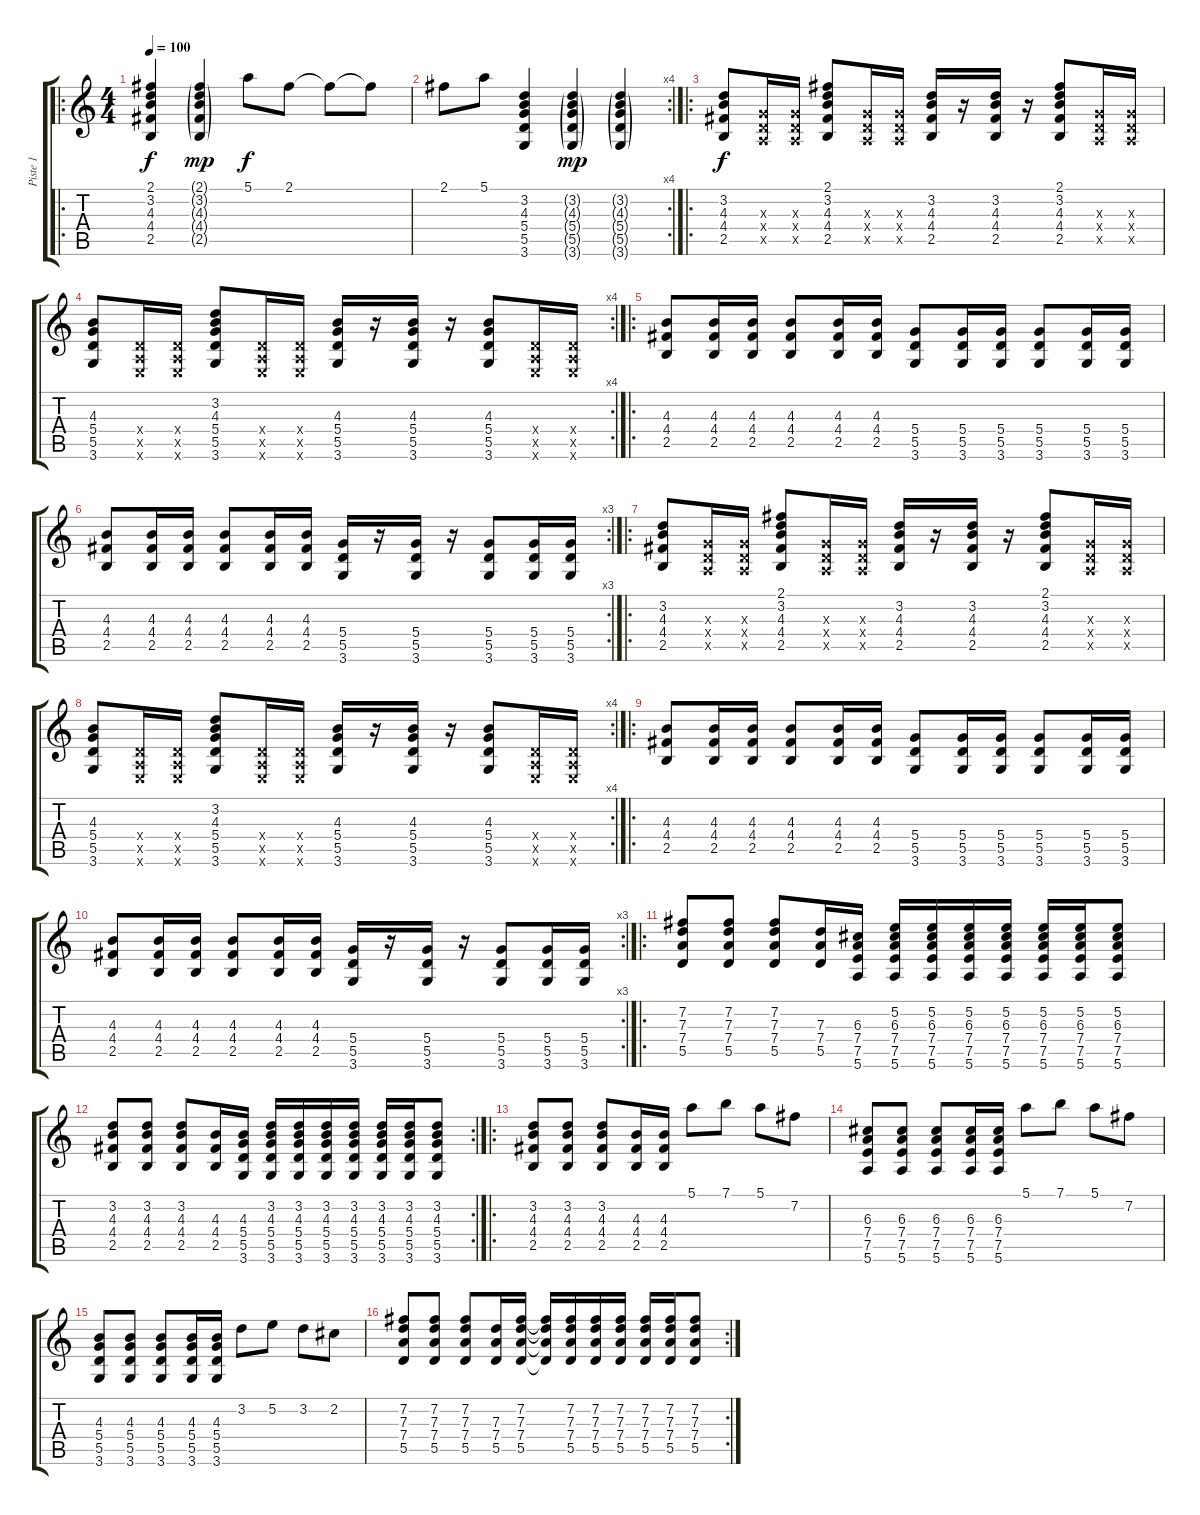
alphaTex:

\track ("Piste 1" "Piste 1") {instrument electricguitarclean}
\staff {score tabs}
\tuning (E4 B3 G3 D3 A2 E2) {hide}
\ro
\ts (4 4)
\tempo 100
\clef g2
\ks c
(2.1 3.2 4.3 4.4 2.5).4{dy f instrument electricguitarclean} (2.1{g} 3.2{g} 4.3{g} 4.4{g} 2.5{g}).4{dy mp} 5.1.8{dy f} 2.1.8 2.1{t}.8 2.1{t}.8 |
\rc 4
2.1.8 5.1.8 (3.2 4.3 5.4 5.5 3.6).4 (3.2{g} 4.3{g} 5.4{g} 5.5{g} 3.6{g}).4{dy mp} (3.2{g} 4.3{g} 5.4{g} 5.5{g} 3.6{g}).4 |
\ro
(3.2 4.3 4.4 2.5).8{dy f} (0.3{x} 0.4{x} 0.5{x}).16 (0.3{x} 0.4{x} 0.5{x}).16 (2.1 3.2 4.3 4.4 2.5).8 (0.3{x} 0.4{x} 0.5{x}).16 (0.3{x} 0.4{x} 0.5{x}).16 (3.2 4.3 4.4 2.5).16 r.16 (3.2 4.3 4.4 2.5).16 r.16 (2.1 3.2 4.3 4.4 2.5).8 (0.3{x} 0.4{x} 0.5{x}).16 (0.3{x} 0.4{x} 0.5{x}).16 |
\rc 4
(4.3 5.4 5.5 3.6).8 (0.4{x} 0.5{x} 0.6{x}).16 (0.4{x} 0.5{x} 0.6{x}).16 (3.2 4.3 5.4 5.5 3.6).8 (0.4{x} 0.5{x} 0.6{x}).16 (0.4{x} 0.5{x} 0.6{x}).16 (4.3 5.4 5.5 3.6).16 r.16 (4.3 5.4 5.5 3.6).16 r.16 (4.3 5.4 5.5 3.6).8 (0.4{x} 0.5{x} 0.6{x}).16 (0.4{x} 0.5{x} 0.6{x}).16 |
\ro
(4.3 4.4 2.5).8{instrument distortionguitar} (4.3 4.4 2.5).16 (4.3 4.4 2.5).16 (4.3 4.4 2.5).8 (4.3 4.4 2.5).16 (4.3 4.4 2.5).16 (5.4 5.5 3.6).8 (5.4 5.5 3.6).16 (5.4 5.5 3.6).16 (5.4 5.5 3.6).8 (5.4 5.5 3.6).16 (5.4 5.5 3.6).16 |
\rc 3
(4.3 4.4 2.5).8{instrument distortionguitar} (4.3 4.4 2.5).16 (4.3 4.4 2.5).16 (4.3 4.4 2.5).8 (4.3 4.4 2.5).16 (4.3 4.4 2.5).16 (5.4 5.5 3.6).16 r.16 (5.4 5.5 3.6).16 r.16 (5.4 5.5 3.6).8 (5.4 5.5 3.6).16 (5.4 5.5 3.6).16 |
\ro
(3.2 4.3 4.4 2.5).8{instrument electricguitarclean} (0.3{x} 0.4{x} 0.5{x}).16 (0.3{x} 0.4{x} 0.5{x}).16 (2.1 3.2 4.3 4.4 2.5).8 (0.3{x} 0.4{x} 0.5{x}).16 (0.3{x} 0.4{x} 0.5{x}).16 (3.2 4.3 4.4 2.5).16 r.16 (3.2 4.3 4.4 2.5).16 r.16 (2.1 3.2 4.3 4.4 2.5).8 (0.3{x} 0.4{x} 0.5{x}).16 (0.3{x} 0.4{x} 0.5{x}).16 |
\rc 4
(4.3 5.4 5.5 3.6).8 (0.4{x} 0.5{x} 0.6{x}).16 (0.4{x} 0.5{x} 0.6{x}).16 (3.2 4.3 5.4 5.5 3.6).8 (0.4{x} 0.5{x} 0.6{x}).16 (0.4{x} 0.5{x} 0.6{x}).16 (4.3 5.4 5.5 3.6).16 r.16 (4.3 5.4 5.5 3.6).16 r.16 (4.3 5.4 5.5 3.6).8 (0.4{x} 0.5{x} 0.6{x}).16 (0.4{x} 0.5{x} 0.6{x}).16 |
\ro
(4.3 4.4 2.5).8{instrument distortionguitar} (4.3 4.4 2.5).16 (4.3 4.4 2.5).16 (4.3 4.4 2.5).8 (4.3 4.4 2.5).16 (4.3 4.4 2.5).16 (5.4 5.5 3.6).8 (5.4 5.5 3.6).16 (5.4 5.5 3.6).16 (5.4 5.5 3.6).8 (5.4 5.5 3.6).16 (5.4 5.5 3.6).16 |
\rc 3
(4.3 4.4 2.5).8{instrument distortionguitar} (4.3 4.4 2.5).16 (4.3 4.4 2.5).16 (4.3 4.4 2.5).8 (4.3 4.4 2.5).16 (4.3 4.4 2.5).16 (5.4 5.5 3.6).16 r.16 (5.4 5.5 3.6).16 r.16 (5.4 5.5 3.6).8 (5.4 5.5 3.6).16 (5.4 5.5 3.6).16 |
\ro
(7.2 7.3 7.4 5.5).8 (7.2 7.3 7.4 5.5).8 (7.2 7.3 7.4 5.5).8 (7.3 7.4 5.5).16 (6.3 7.4 7.5 5.6).16 (5.2 6.3 7.4 7.5 5.6).16 (5.2 6.3 7.4 7.5 5.6).16 (5.2 6.3 7.4 7.5 5.6).16 (5.2 6.3 7.4 7.5 5.6).16 (5.2 6.3 7.4 7.5 5.6).16 (5.2 6.3 7.4 7.5 5.6).16 (5.2 6.3 7.4 7.5 5.6).8 |
\rc 2
(3.2 4.3 4.4 2.5).8 (3.2 4.3 4.4 2.5).8 (3.2 4.3 4.4 2.5).8 (4.3 4.4 2.5).16 (4.3 5.4 5.5 3.6).16 (3.2 4.3 5.4 5.5 3.6).16 (3.2 4.3 5.4 5.5 3.6).16 (3.2 4.3 5.4 5.5 3.6).16 (3.2 4.3 5.4 5.5 3.6).16 (3.2 4.3 5.4 5.5 3.6).16 (3.2 4.3 5.4 5.5 3.6).16 (3.2 4.3 5.4 5.5 3.6).8 |
\ro
(3.2 4.3 4.4 2.5).8 (3.2 4.3 4.4 2.5).8 (3.2 4.3 4.4 2.5).8 (4.3 4.4 2.5).16 (4.3 4.4 2.5).16 5.1.8 7.1.8 5.1.8 7.2.8 |
(6.3 7.4 7.5 5.6).8 (6.3 7.4 7.5 5.6).8 (6.3 7.4 7.5 5.6).8 (6.3 7.4 7.5 5.6).16 (6.3 7.4 7.5 5.6).16 5.1.8 7.1.8 5.1.8 7.2.8 |
(4.3 5.4 5.5 3.6).8 (4.3 5.4 5.5 3.6).8 (4.3 5.4 5.5 3.6).8 (4.3 5.4 5.5 3.6).16 (4.3 5.4 5.5 3.6).16 3.2.8 5.2.8 3.2.8 2.2.8 |
\rc 2
(7.2 7.3 7.4 5.5).8 (7.2 7.3 7.4 5.5).8 (7.2 7.3 7.4 5.5).8 (7.3 7.4 5.5).16 (7.2 7.3 7.4 5.5).16 (7.2{t} 7.3{t} 7.4{t} 5.5{t}).16 (7.2 7.3 7.4 5.5).16 (7.2 7.3 7.4 5.5).16 (7.2 7.3 7.4 5.5).16 (7.2 7.3 7.4 5.5).16 (7.2 7.3 7.4 5.5).16 (7.2 7.3 7.4 5.5).8
